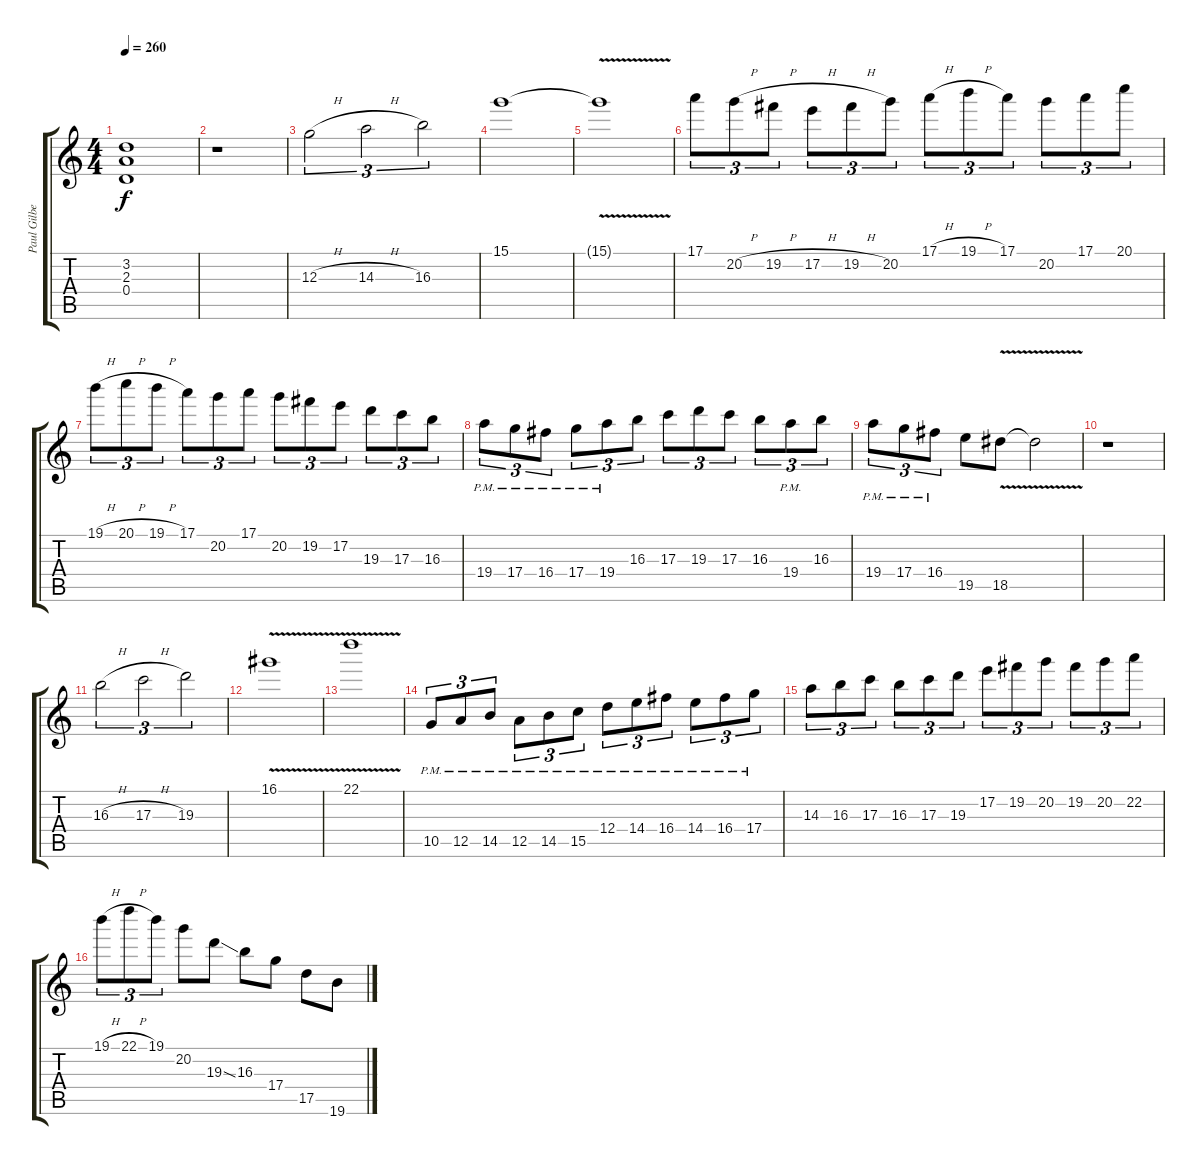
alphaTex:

\track ("Paul Gilbert" "Paul Gilbe") {instrument distortionguitar}
\staff {score tabs}
\tuning (E4 B3 G3 D3 A2 E2) {hide}
\ts (4 4)
\tempo 260
\clef g2
\ks c
(3.2{t} 2.3{t} 0.4{t}).1{dy f} |
r.1 |
12.3{h}.2{tu (3 2)} 14.3{h}.2{tu (3 2)} 16.3.2{tu (3 2)} |
15.1.1 |
15.1{v t}.1 |
17.1.8{tu (3 2)} 20.2{h}.8{tu (3 2)} 19.2{h}.8{tu (3 2)} 17.2{h}.8{tu (3 2)} 19.2{h}.8{tu (3 2)} 20.2.8{tu (3 2)} 17.1{h}.8{tu (3 2)} 19.1{h}.8{tu (3 2)} 17.1.8{tu (3 2)} 20.2.8{tu (3 2)} 17.1.8{tu (3 2)} 20.1.8{tu (3 2)} |
19.1{h}.8{tu (3 2)} 20.1{h}.8{tu (3 2)} 19.1{h}.8{tu (3 2)} 17.1.8{tu (3 2)} 20.2.8{tu (3 2)} 17.1.8{tu (3 2)} 20.2.8{tu (3 2)} 19.2.8{tu (3 2)} 17.2.8{tu (3 2)} 19.3.8{tu (3 2)} 17.3.8{tu (3 2)} 16.3.8{tu (3 2)} |
19.4{pm}.8{tu (3 2)} 17.4{pm}.8{tu (3 2)} 16.4{pm}.8{tu (3 2)} 17.4{pm}.8{tu (3 2)} 19.4{pm}.8{tu (3 2)} 16.3.8{tu (3 2)} 17.3.8{tu (3 2)} 19.3.8{tu (3 2)} 17.3.8{tu (3 2)} 16.3.8{tu (3 2)} 19.4{pm}.8{tu (3 2)} 16.3.8{tu (3 2)} |
19.4{pm}.8{tu (3 2)} 17.4{pm}.8{tu (3 2)} 16.4{pm}.8{tu (3 2)} 19.5.8 18.5{v}.8 18.5{t}.2 |
r.1 |
16.3{h}.2{tu (3 2)} 17.3{h}.2{tu (3 2)} 19.3.2{tu (3 2)} |
16.1{v}.1 |
22.1{v}.1 |
10.5{pm}.8{tu (3 2)} 12.5{pm}.8{tu (3 2)} 14.5{pm}.8{tu (3 2)} 12.5{pm}.8{tu (3 2)} 14.5{pm}.8{tu (3 2)} 15.5{pm}.8{tu (3 2)} 12.4{pm}.8{tu (3 2)} 14.4{pm}.8{tu (3 2)} 16.4{pm}.8{tu (3 2)} 14.4{pm}.8{tu (3 2)} 16.4{pm}.8{tu (3 2)} 17.4{pm}.8{tu (3 2)} |
14.3.8{tu (3 2)} 16.3.8{tu (3 2)} 17.3.8{tu (3 2)} 16.3.8{tu (3 2)} 17.3.8{tu (3 2)} 19.3.8{tu (3 2)} 17.2.8{tu (3 2)} 19.2.8{tu (3 2)} 20.2.8{tu (3 2)} 19.2.8{tu (3 2)} 20.2.8{tu (3 2)} 22.2.8{tu (3 2)} |
19.1{h}.8{tu (3 2)} 22.1{h}.8{tu (3 2)} 19.1.8{tu (3 2)} 20.2.8 19.3{ss}.8 16.3.8 17.4.8 17.5.8 19.6.8
